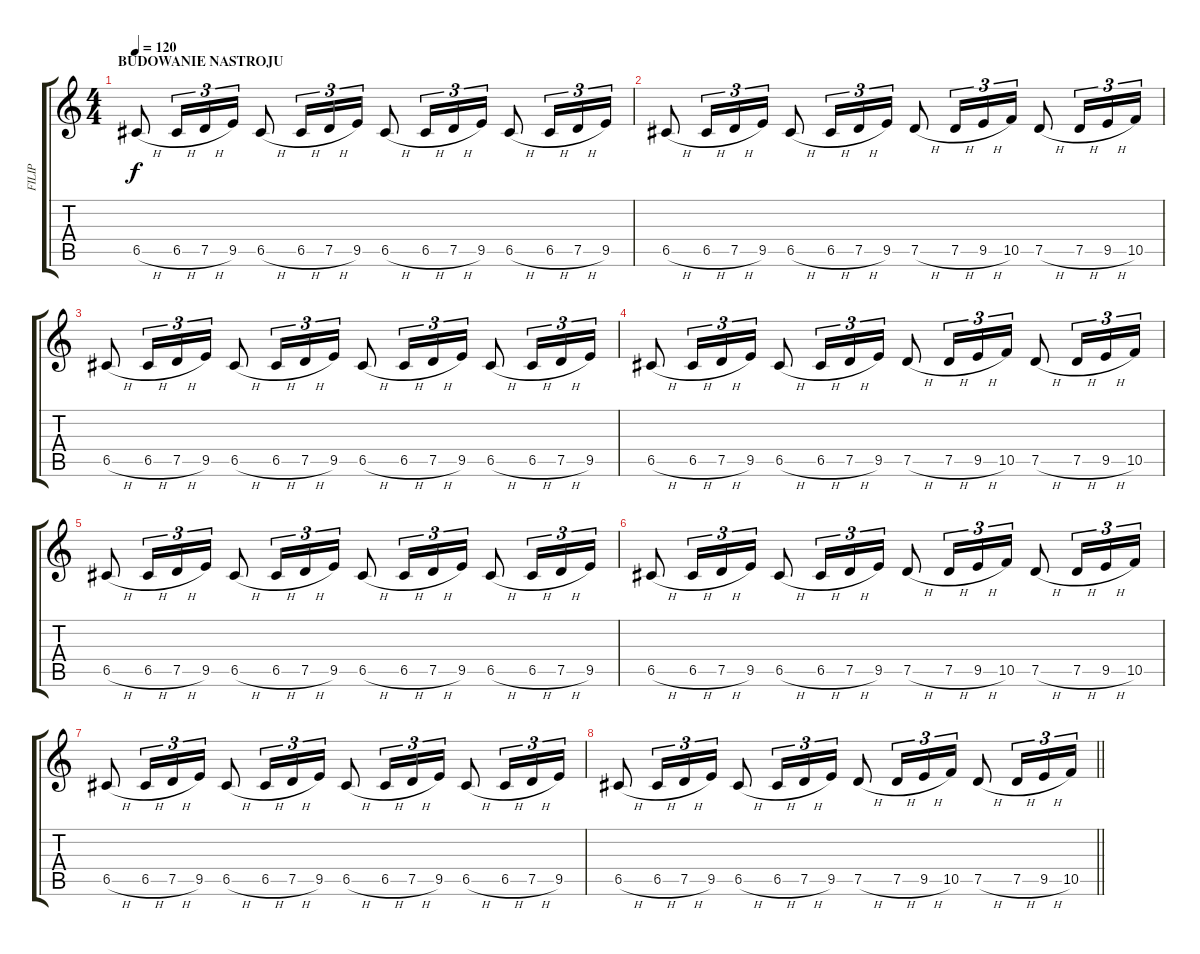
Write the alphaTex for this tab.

\track ("FILIP" "FILIP") {instrument distortionguitar}
\staff {score tabs}
\tuning (D4 A3 F3 C3 G2 D2) {hide}
\ts (4 4)
\section ("" "BUDOWANIE NASTROJU")
\tempo 120
\clef g2
\ks c
6.5{h}.8{dy f} 6.5{h}.16{tu (3 2)} 7.5{h}.16{tu (3 2)} 9.5.16{tu (3 2)} 6.5{h}.8 6.5{h}.16{tu (3 2)} 7.5{h}.16{tu (3 2)} 9.5.16{tu (3 2)} 6.5{h}.8 6.5{h}.16{tu (3 2)} 7.5{h}.16{tu (3 2)} 9.5.16{tu (3 2)} 6.5{h}.8 6.5{h}.16{tu (3 2)} 7.5{h}.16{tu (3 2)} 9.5.16{tu (3 2)} |
6.5{h}.8 6.5{h}.16{tu (3 2)} 7.5{h}.16{tu (3 2)} 9.5.16{tu (3 2)} 6.5{h}.8 6.5{h}.16{tu (3 2)} 7.5{h}.16{tu (3 2)} 9.5.16{tu (3 2)} 7.5{h}.8 7.5{h}.16{tu (3 2)} 9.5{h}.16{tu (3 2)} 10.5.16{tu (3 2)} 7.5{h}.8 7.5{h}.16{tu (3 2)} 9.5{h}.16{tu (3 2)} 10.5.16{tu (3 2)} |
6.5{h}.8 6.5{h}.16{tu (3 2)} 7.5{h}.16{tu (3 2)} 9.5.16{tu (3 2)} 6.5{h}.8 6.5{h}.16{tu (3 2)} 7.5{h}.16{tu (3 2)} 9.5.16{tu (3 2)} 6.5{h}.8 6.5{h}.16{tu (3 2)} 7.5{h}.16{tu (3 2)} 9.5.16{tu (3 2)} 6.5{h}.8 6.5{h}.16{tu (3 2)} 7.5{h}.16{tu (3 2)} 9.5.16{tu (3 2)} |
6.5{h}.8 6.5{h}.16{tu (3 2)} 7.5{h}.16{tu (3 2)} 9.5.16{tu (3 2)} 6.5{h}.8 6.5{h}.16{tu (3 2)} 7.5{h}.16{tu (3 2)} 9.5.16{tu (3 2)} 7.5{h}.8 7.5{h}.16{tu (3 2)} 9.5{h}.16{tu (3 2)} 10.5.16{tu (3 2)} 7.5{h}.8 7.5{h}.16{tu (3 2)} 9.5{h}.16{tu (3 2)} 10.5.16{tu (3 2)} |
6.5{h}.8 6.5{h}.16{tu (3 2)} 7.5{h}.16{tu (3 2)} 9.5.16{tu (3 2)} 6.5{h}.8 6.5{h}.16{tu (3 2)} 7.5{h}.16{tu (3 2)} 9.5.16{tu (3 2)} 6.5{h}.8 6.5{h}.16{tu (3 2)} 7.5{h}.16{tu (3 2)} 9.5.16{tu (3 2)} 6.5{h}.8 6.5{h}.16{tu (3 2)} 7.5{h}.16{tu (3 2)} 9.5.16{tu (3 2)} |
6.5{h}.8 6.5{h}.16{tu (3 2)} 7.5{h}.16{tu (3 2)} 9.5.16{tu (3 2)} 6.5{h}.8 6.5{h}.16{tu (3 2)} 7.5{h}.16{tu (3 2)} 9.5.16{tu (3 2)} 7.5{h}.8 7.5{h}.16{tu (3 2)} 9.5{h}.16{tu (3 2)} 10.5.16{tu (3 2)} 7.5{h}.8 7.5{h}.16{tu (3 2)} 9.5{h}.16{tu (3 2)} 10.5.16{tu (3 2)} |
6.5{h}.8 6.5{h}.16{tu (3 2)} 7.5{h}.16{tu (3 2)} 9.5.16{tu (3 2)} 6.5{h}.8 6.5{h}.16{tu (3 2)} 7.5{h}.16{tu (3 2)} 9.5.16{tu (3 2)} 6.5{h}.8 6.5{h}.16{tu (3 2)} 7.5{h}.16{tu (3 2)} 9.5.16{tu (3 2)} 6.5{h}.8 6.5{h}.16{tu (3 2)} 7.5{h}.16{tu (3 2)} 9.5.16{tu (3 2)} |
\barLineRight lightlight
6.5{h}.8 6.5{h}.16{tu (3 2)} 7.5{h}.16{tu (3 2)} 9.5.16{tu (3 2)} 6.5{h}.8 6.5{h}.16{tu (3 2)} 7.5{h}.16{tu (3 2)} 9.5.16{tu (3 2)} 7.5{h}.8 7.5{h}.16{tu (3 2)} 9.5{h}.16{tu (3 2)} 10.5.16{tu (3 2)} 7.5{h}.8 7.5{h}.16{tu (3 2)} 9.5{h}.16{tu (3 2)} 10.5.16{tu (3 2)}
